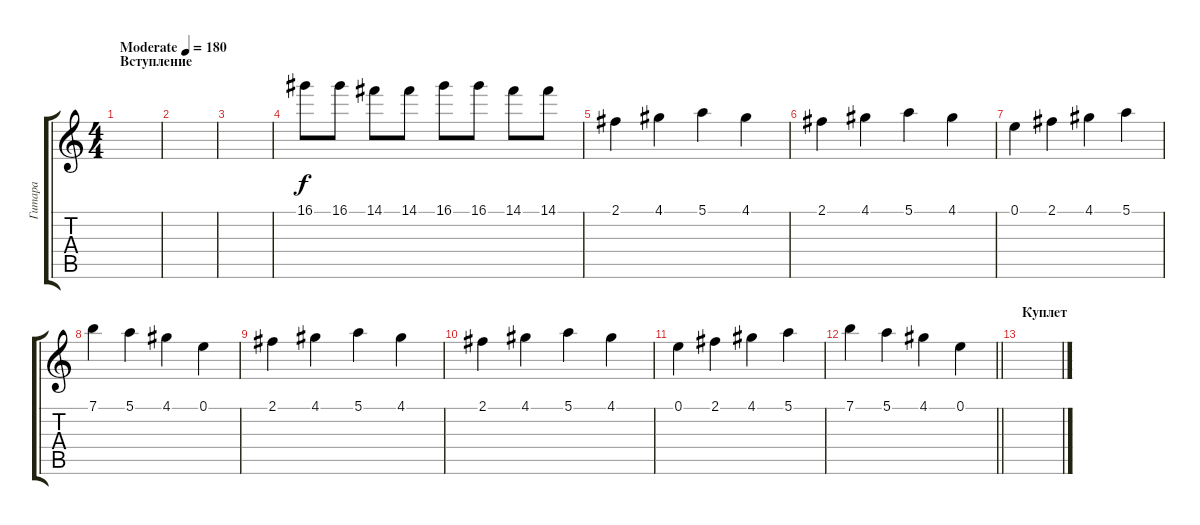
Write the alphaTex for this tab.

\track ("Гитара" "Гитара") {instrument overdrivenguitar}
\staff {score tabs}
\tuning (E4 B3 G3 D3 A2 E2) {hide}
\ts (4 4)
\section ("" "Вступление")
\tempo (180 "Moderate")
\clef g2
\ks c
|
|
|
16.1.8 16.1.8 14.1.8 14.1.8 16.1.8 16.1.8 14.1.8 14.1.8 |
2.1.4 4.1.4 5.1.4 4.1.4 |
2.1.4 4.1.4 5.1.4 4.1.4 |
0.1.4 2.1.4 4.1.4 5.1.4 |
7.1.4 5.1.4 4.1.4 0.1.4 |
2.1.4 4.1.4 5.1.4 4.1.4 |
2.1.4 4.1.4 5.1.4 4.1.4 |
0.1.4 2.1.4 4.1.4 5.1.4 |
\barLineRight lightlight
7.1.4 5.1.4 4.1.4 0.1.4 |
\section ("" "Куплет")
